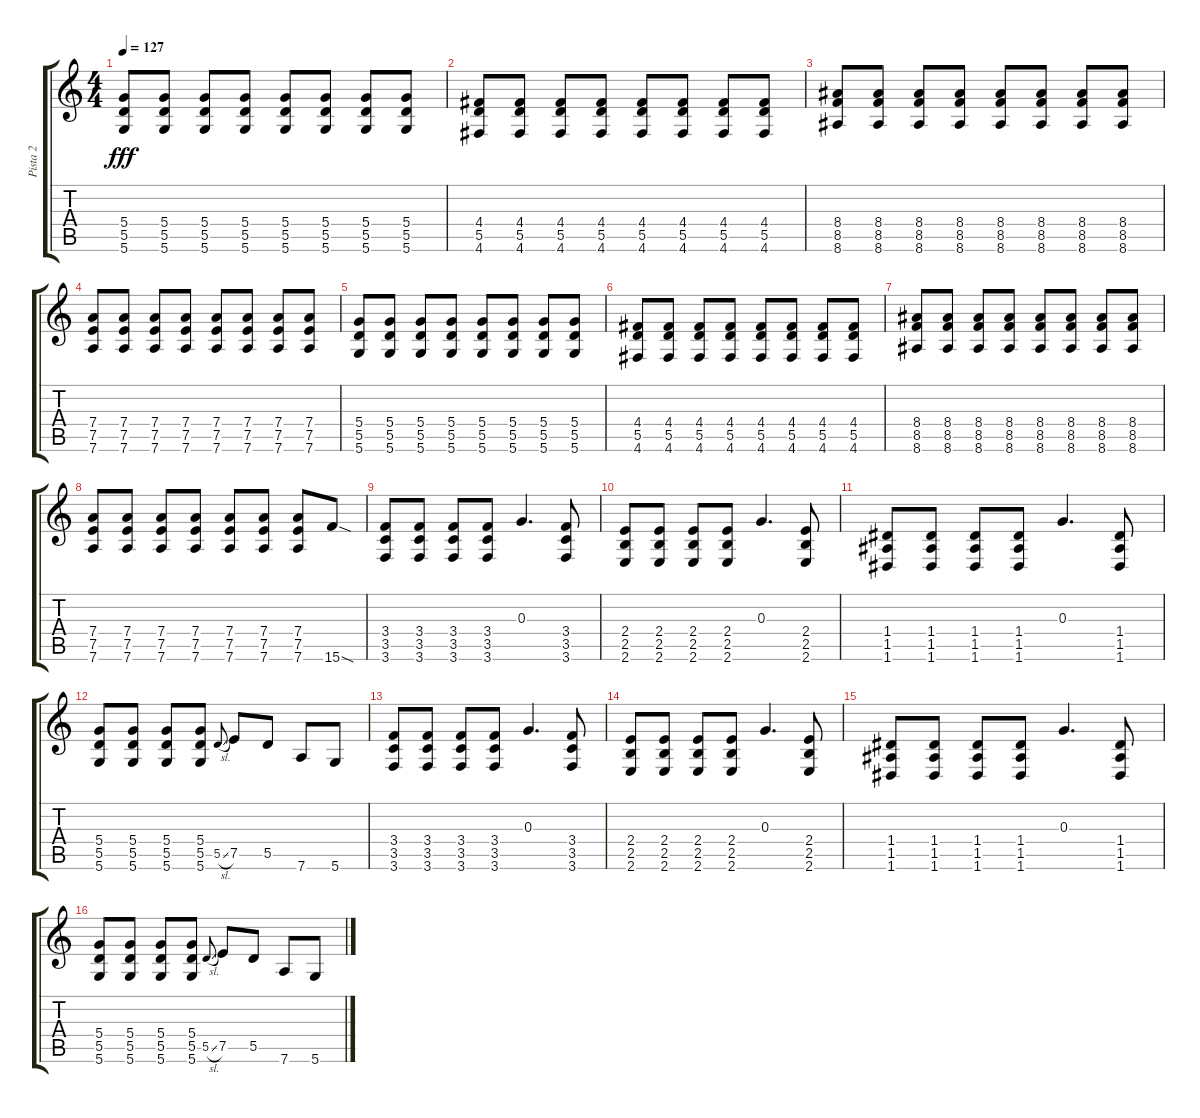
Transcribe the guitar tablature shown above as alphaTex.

\track ("Pista 2" "Pista 2") {instrument electricguitarjazz}
\staff {score tabs}
\tuning (E4 B3 G3 D3 A2 D2) {hide}
\ts (4 4)
\tempo 127
\clef g2
\ks c
(5.4 5.5 5.6).8{dy fff} (5.4 5.5 5.6).8 (5.4 5.5 5.6).8 (5.4 5.5 5.6).8 (5.4 5.5 5.6).8 (5.4 5.5 5.6).8 (5.4 5.5 5.6).8 (5.4 5.5 5.6).8 |
(4.4 5.5 4.6).8 (4.4 5.5 4.6).8 (4.4 5.5 4.6).8 (4.4 5.5 4.6).8 (4.4 5.5 4.6).8 (4.4 5.5 4.6).8 (4.4 5.5 4.6).8 (4.4 5.5 4.6).8 |
(8.4 8.5 8.6).8 (8.4 8.5 8.6).8 (8.4 8.5 8.6).8 (8.4 8.5 8.6).8 (8.4 8.5 8.6).8 (8.4 8.5 8.6).8 (8.4 8.5 8.6).8 (8.4 8.5 8.6).8 |
(7.4 7.5 7.6).8 (7.4 7.5 7.6).8 (7.4 7.5 7.6).8 (7.4 7.5 7.6).8 (7.4 7.5 7.6).8 (7.4 7.5 7.6).8 (7.4 7.5 7.6).8 (7.4 7.5 7.6).8 |
(5.4 5.5 5.6).8 (5.4 5.5 5.6).8 (5.4 5.5 5.6).8 (5.4 5.5 5.6).8 (5.4 5.5 5.6).8 (5.4 5.5 5.6).8 (5.4 5.5 5.6).8 (5.4 5.5 5.6).8 |
(4.4 5.5 4.6).8 (4.4 5.5 4.6).8 (4.4 5.5 4.6).8 (4.4 5.5 4.6).8 (4.4 5.5 4.6).8 (4.4 5.5 4.6).8 (4.4 5.5 4.6).8 (4.4 5.5 4.6).8 |
(8.4 8.5 8.6).8 (8.4 8.5 8.6).8 (8.4 8.5 8.6).8 (8.4 8.5 8.6).8 (8.4 8.5 8.6).8 (8.4 8.5 8.6).8 (8.4 8.5 8.6).8 (8.4 8.5 8.6).8 |
(7.4 7.5 7.6).8 (7.4 7.5 7.6).8 (7.4 7.5 7.6).8 (7.4 7.5 7.6).8 (7.4 7.5 7.6).8 (7.4 7.5 7.6).8 (7.4 7.5 7.6).8 15.6{sod}.8 |
(3.4 3.5 3.6).8 (3.4 3.5 3.6).8 (3.4 3.5 3.6).8 (3.4 3.5 3.6).8 0.3.4{d} (3.4 3.5 3.6).8 |
(2.4 2.5 2.6).8 (2.4 2.5 2.6).8 (2.4 2.5 2.6).8 (2.4 2.5 2.6).8 0.3.4{d} (2.4 2.5 2.6).8 |
(1.4 1.5 1.6).8 (1.4 1.5 1.6).8 (1.4 1.5 1.6).8 (1.4 1.5 1.6).8 0.3.4{d} (1.4 1.5 1.6).8 |
(5.4 5.5 5.6).8 (5.4 5.5 5.6).8 (5.4 5.5 5.6).8 (5.4 5.5 5.6).8 5.5{sl}.8{gr onbeat} 7.5.8 5.5.8 7.6.8 5.6.8 |
(3.4 3.5 3.6).8 (3.4 3.5 3.6).8 (3.4 3.5 3.6).8 (3.4 3.5 3.6).8 0.3.4{d} (3.4 3.5 3.6).8 |
(2.4 2.5 2.6).8 (2.4 2.5 2.6).8 (2.4 2.5 2.6).8 (2.4 2.5 2.6).8 0.3.4{d} (2.4 2.5 2.6).8 |
(1.4 1.5 1.6).8 (1.4 1.5 1.6).8 (1.4 1.5 1.6).8 (1.4 1.5 1.6).8 0.3.4{d} (1.4 1.5 1.6).8 |
(5.4 5.5 5.6).8 (5.4 5.5 5.6).8 (5.4 5.5 5.6).8 (5.4 5.5 5.6).8 5.5{sl}.8{gr onbeat} 7.5.8 5.5.8 7.6.8 5.6.8
